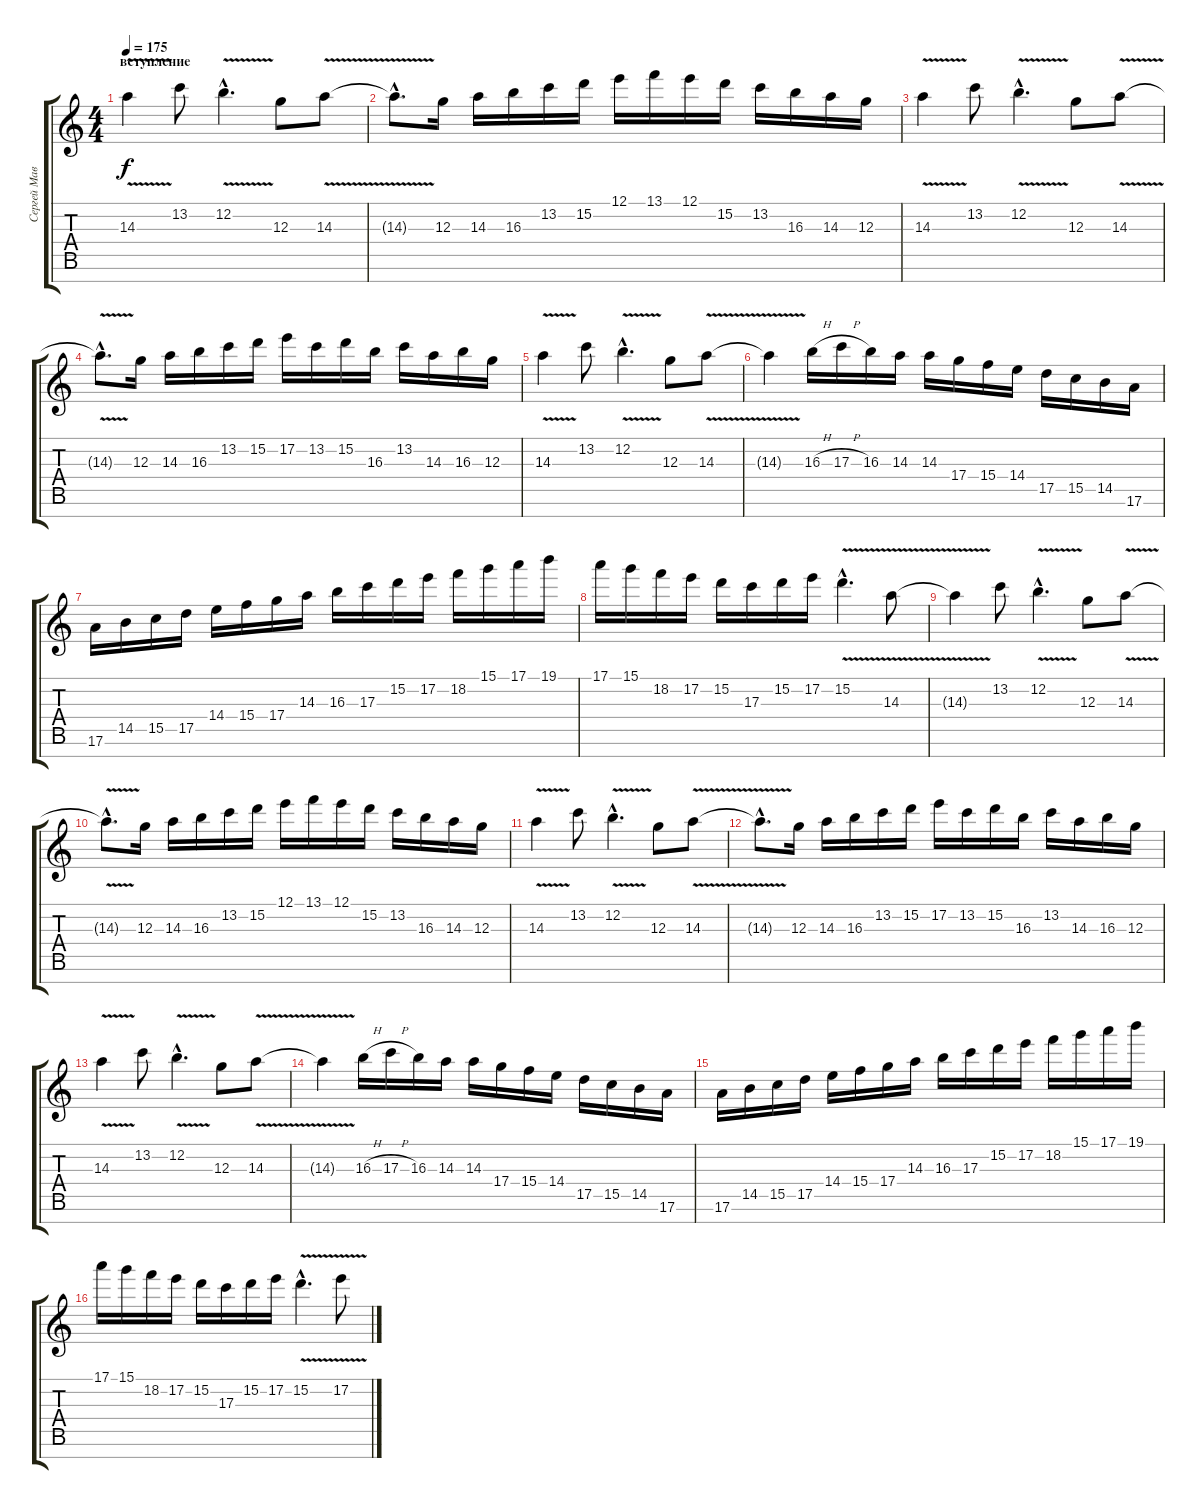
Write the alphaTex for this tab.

\track ("Сергей Маврин" "Сергей Мав") {instrument distortionguitar}
\staff {score tabs}
\tuning (E4 B3 G3 D3 A2 E2 B1) {hide}
\ts (4 4)
\section ("" "вступление")
\tempo 175
\clef g2
\ks c
14.3{v}.4{dy f instrument distortionguitar} 13.2.8 12.2{v hac}.4{d} 12.3.8 14.3{v}.8 |
14.3{hac t}.8{d} 12.3.16 14.3.16 16.3.16 13.2.16 15.2.16 12.1.16 13.1.16 12.1.16 15.2.16 13.2.16 16.3.16 14.3.16 12.3.16 |
14.3{v}.4 13.2.8 12.2{v hac}.4{d} 12.3.8 14.3{v}.8 |
14.3{hac t}.8{d} 12.3.16 14.3.16 16.3.16 13.2.16 15.2.16 17.2.16 13.2.16 15.2.16 16.3.16 13.2.16 14.3.16 16.3.16 12.3.16 |
14.3{v}.4 13.2.8 12.2{v hac}.4{d} 12.3.8 14.3{v}.8 |
14.3{t}.4 16.3{h}.16 17.3{h}.16 16.3.16 14.3.16 14.3.16 17.4.16 15.4.16 14.4.16 17.5.16 15.5.16 14.5.16 17.6.16 |
17.6.16 14.5.16 15.5.16 17.5.16 14.4.16 15.4.16 17.4.16 14.3.16 16.3.16 17.3.16 15.2.16 17.2.16 18.2.16 15.1.16 17.1.16 19.1.16 |
17.1.16 15.1.16 18.2.16 17.2.16 15.2.16 17.3.16 15.2.16 17.2.16 15.2{v hac}.4{d} 14.3{v}.8 |
14.3{v t}.4 13.2.8 12.2{v hac}.4{d} 12.3.8 14.3{v}.8 |
14.3{hac t}.8{d} 12.3.16 14.3.16 16.3.16 13.2.16 15.2.16 12.1.16 13.1.16 12.1.16 15.2.16 13.2.16 16.3.16 14.3.16 12.3.16 |
14.3{v}.4 13.2.8 12.2{v hac}.4{d} 12.3.8 14.3{v}.8 |
14.3{hac t}.8{d} 12.3.16 14.3.16 16.3.16 13.2.16 15.2.16 17.2.16 13.2.16 15.2.16 16.3.16 13.2.16 14.3.16 16.3.16 12.3.16 |
14.3{v}.4 13.2.8 12.2{v hac}.4{d} 12.3.8 14.3{v}.8 |
14.3{t}.4 16.3{h}.16 17.3{h}.16 16.3.16 14.3.16 14.3.16 17.4.16 15.4.16 14.4.16 17.5.16 15.5.16 14.5.16 17.6.16 |
17.6.16 14.5.16 15.5.16 17.5.16 14.4.16 15.4.16 17.4.16 14.3.16 16.3.16 17.3.16 15.2.16 17.2.16 18.2.16 15.1.16 17.1.16 19.1.16 |
17.1.16 15.1.16 18.2.16 17.2.16 15.2.16 17.3.16 15.2.16 17.2.16 15.2{v hac}.4{d} 17.2{v}.8
